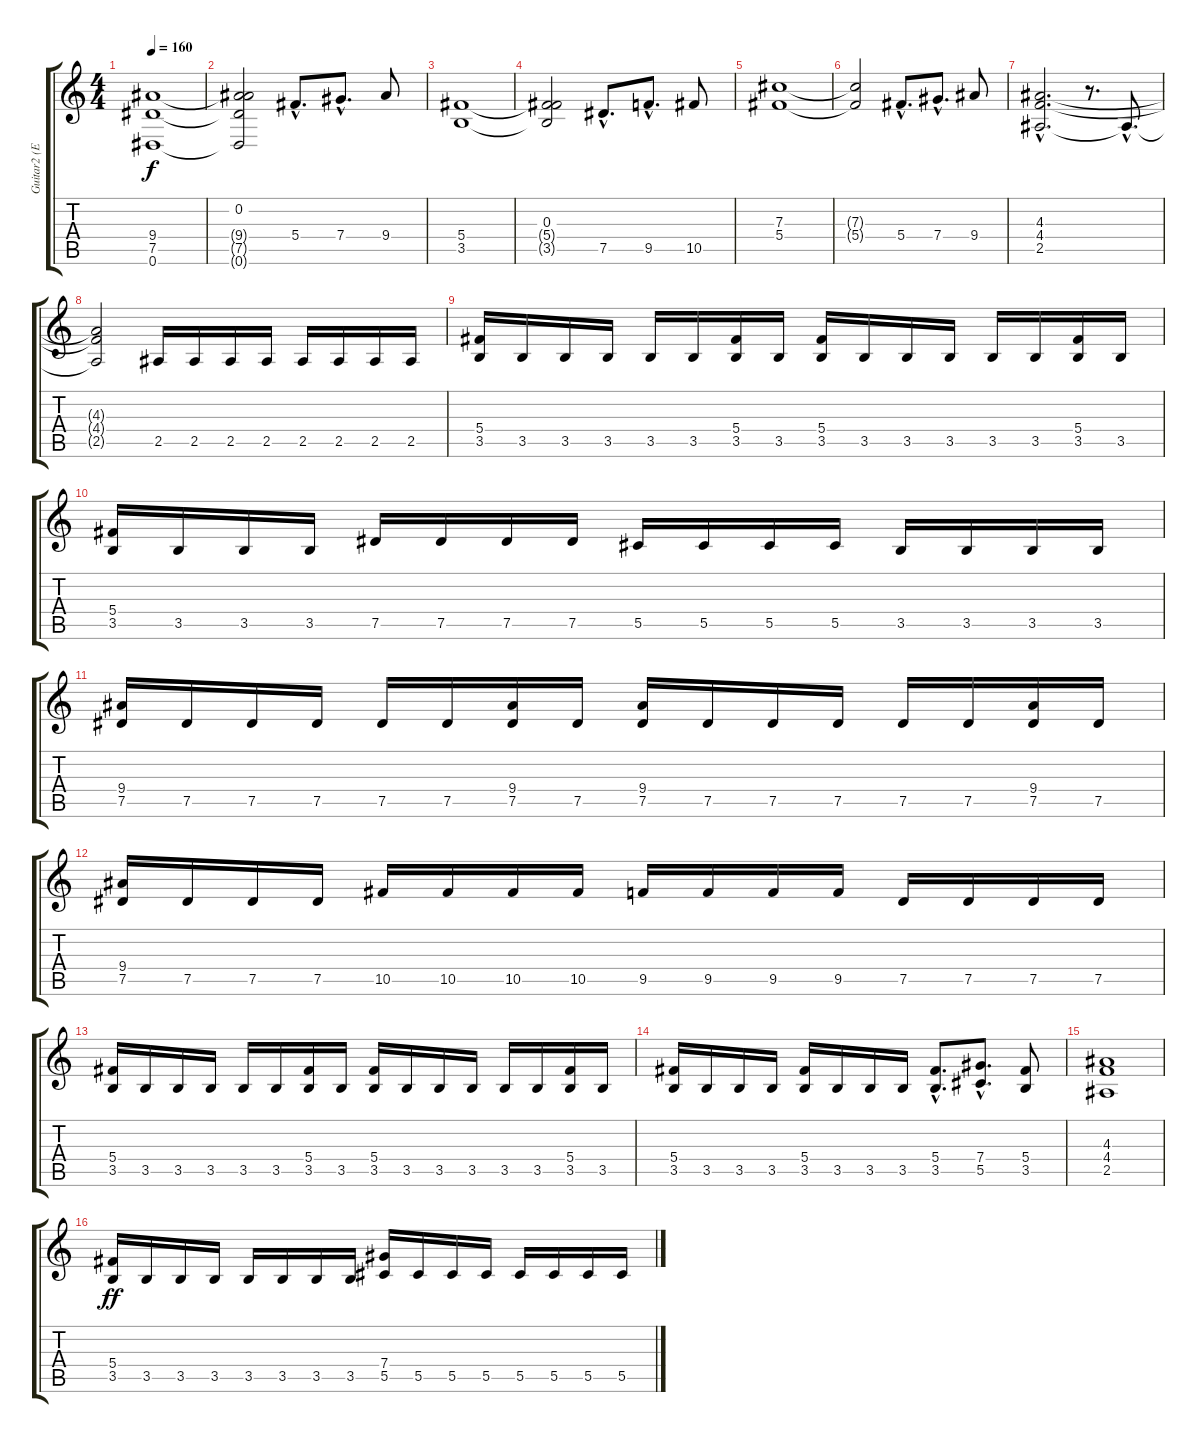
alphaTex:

\track ("Guitar2 (Eb-tuning)" "Guitar2 (E") {instrument overdrivenguitar}
\staff {score tabs}
\tuning (Eb4 Bb3 Gb3 Db3 Ab2 Eb2) {hide}
\ts (4 4)
\tempo 160
\clef g2
\ks c
(9.4 7.5 0.6).1{dy f} |
(0.2 9.4{t} 7.5{t} 0.6{t}).2 5.4{hac}.8{d} 7.4{hac}.8{d} 9.4.8 |
(5.4 3.5).1 |
(0.3 5.4{t} 3.5{t}).2 7.5{hac}.8{d} 9.5{hac}.8{d} 10.5.8 |
(7.3 5.4).1 |
(7.3{t} 5.4{t}).2 5.4{hac}.8{d} 7.4{hac}.8{d} 9.4.8 |
(4.3{hac} 4.4{hac} 2.5{hac}).2{d} r.8{d} 2.5{hac t}.8{d} |
(4.3{t} 4.4{t} 2.5{t}).2 2.5.16 2.5.16 2.5.16 2.5.16 2.5.16 2.5.16 2.5.16 2.5.16 |
(5.4 3.5).16 3.5.16 3.5.16 3.5.16 3.5.16 3.5.16 (5.4 3.5).16 3.5.16 (5.4 3.5).16 3.5.16 3.5.16 3.5.16 3.5.16 3.5.16 (5.4 3.5).16 3.5.16 |
(5.4 3.5).16 3.5.16 3.5.16 3.5.16 7.5.16 7.5.16 7.5.16 7.5.16 5.5.16 5.5.16 5.5.16 5.5.16 3.5.16 3.5.16 3.5.16 3.5.16 |
(9.4 7.5).16 7.5.16 7.5.16 7.5.16 7.5.16 7.5.16 (9.4 7.5).16 7.5.16 (9.4 7.5).16 7.5.16 7.5.16 7.5.16 7.5.16 7.5.16 (9.4 7.5).16 7.5.16 |
(9.4 7.5).16 7.5.16 7.5.16 7.5.16 10.5.16 10.5.16 10.5.16 10.5.16 9.5.16 9.5.16 9.5.16 9.5.16 7.5.16 7.5.16 7.5.16 7.5.16 |
(5.4 3.5).16 3.5.16 3.5.16 3.5.16 3.5.16 3.5.16 (5.4 3.5).16 3.5.16 (5.4 3.5).16 3.5.16 3.5.16 3.5.16 3.5.16 3.5.16 (5.4 3.5).16 3.5.16 |
(5.4 3.5).16 3.5.16 3.5.16 3.5.16 (5.4 3.5).16 3.5.16 3.5.16 3.5.16 (5.4{hac} 3.5{hac}).8{d} (7.4{hac} 5.5{hac}).8{d} (5.4 3.5).8 |
(4.3 4.4 2.5).1 |
(5.4 3.5).16{dy ff} 3.5.16 3.5.16 3.5.16 3.5.16 3.5.16 3.5.16 3.5.16 (7.4 5.5).16 5.5.16 5.5.16 5.5.16 5.5.16 5.5.16 5.5.16 5.5.16
